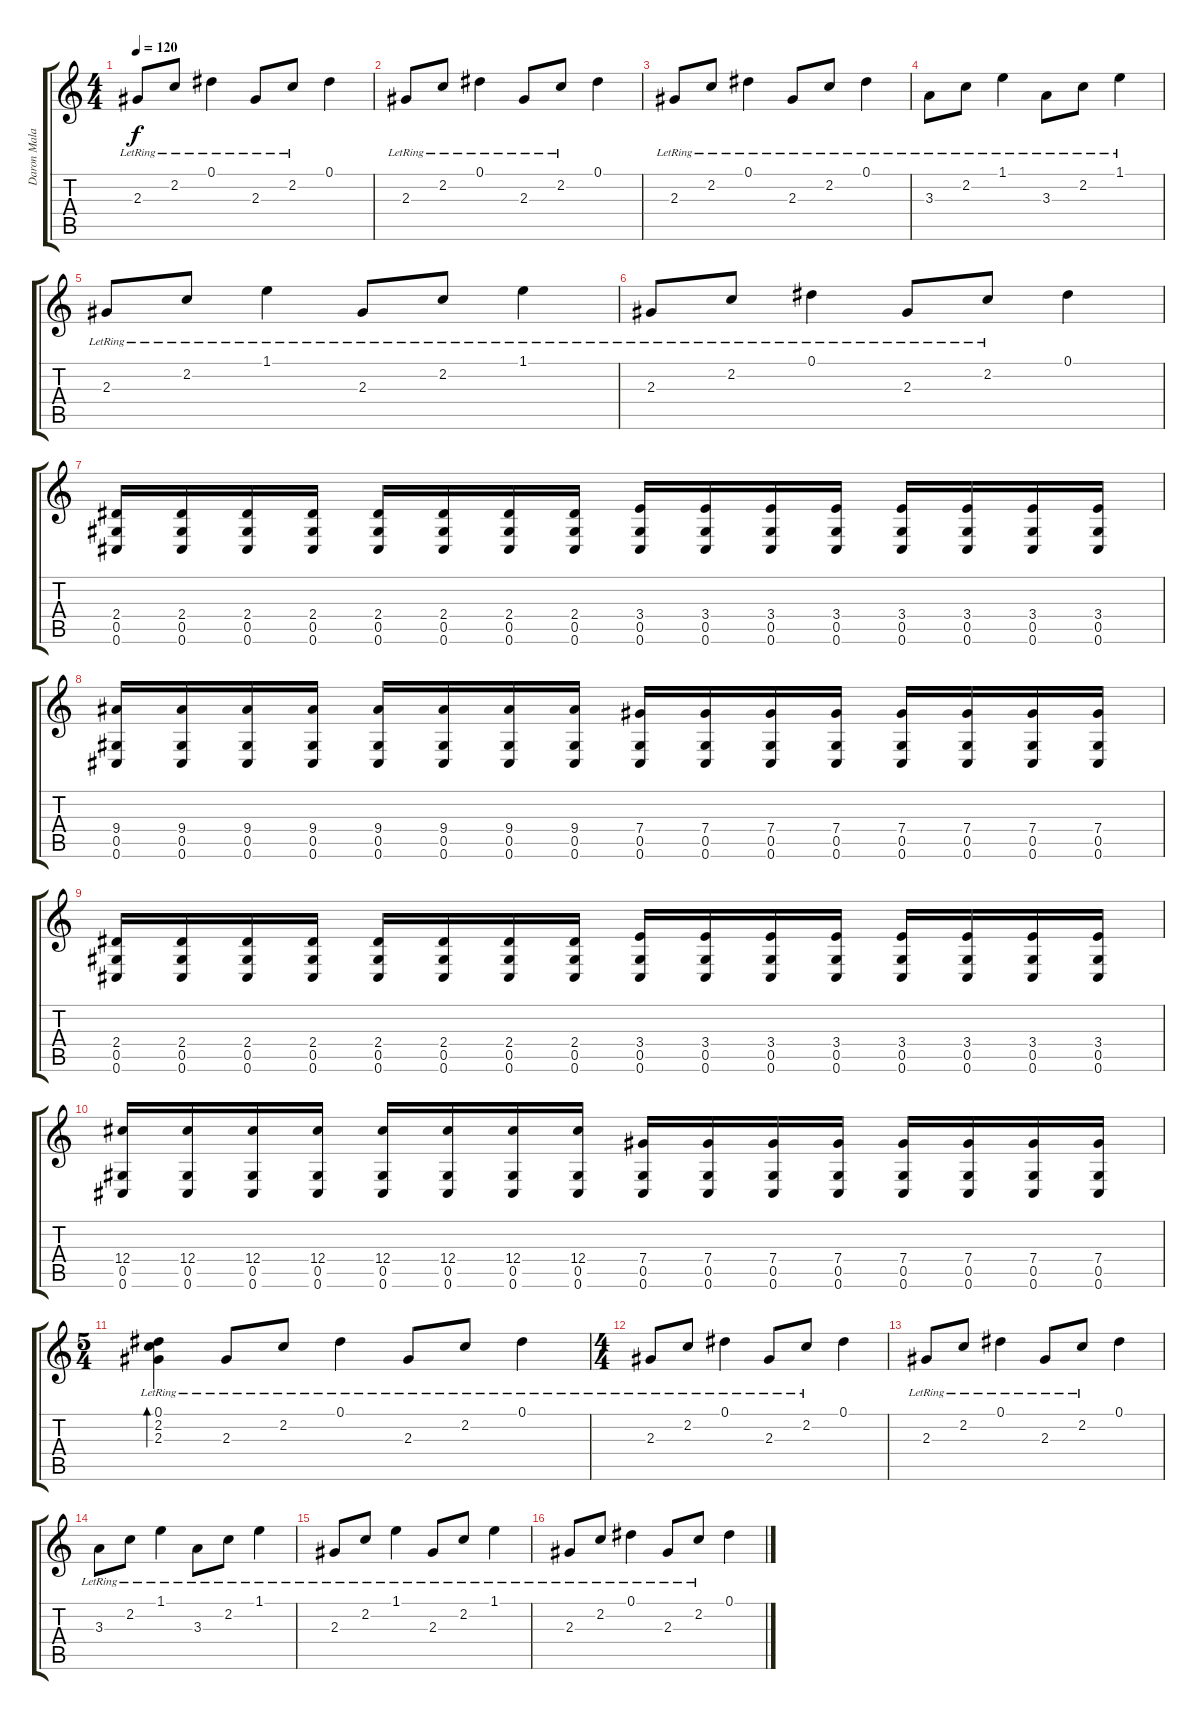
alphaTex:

\track ("Daron Malakian" "Daron Mala") {instrument acousticguitarnylon}
\staff {score tabs}
\tuning (Eb4 Bb3 Gb3 Db3 Ab2 Db2) {hide}
\ts (4 4)
\tempo 120
\clef g2
\ks c
2.3{lr}.8{dy f} 2.2{lr}.8 0.1{lr}.4 2.3{lr}.8 2.2{lr}.8 0.1.4 |
2.3{lr}.8 2.2{lr}.8 0.1{lr}.4 2.3{lr}.8 2.2{lr}.8 0.1.4 |
2.3{lr}.8 2.2{lr}.8 0.1{lr}.4 2.3{lr}.8 2.2{lr}.8 0.1{lr}.4 |
3.3{lr}.8 2.2{lr}.8 1.1{lr}.4 3.3{lr}.8 2.2{lr}.8 1.1{lr}.4 |
2.3{lr}.8 2.2{lr}.8 1.1{lr}.4 2.3{lr}.8 2.2{lr}.8 1.1{lr}.4 |
2.3{lr}.8 2.2{lr}.8 0.1{lr}.4 2.3{lr}.8 2.2{lr}.8 0.1.4 |
(2.4 0.5 0.6).16 (2.4 0.5 0.6).16 (2.4 0.5 0.6).16 (2.4 0.5 0.6).16 (2.4 0.5 0.6).16 (2.4 0.5 0.6).16 (2.4 0.5 0.6).16 (2.4 0.5 0.6).16 (3.4 0.5 0.6).16 (3.4 0.5 0.6).16 (3.4 0.5 0.6).16 (3.4 0.5 0.6).16 (3.4 0.5 0.6).16 (3.4 0.5 0.6).16 (3.4 0.5 0.6).16 (3.4 0.5 0.6).16 |
(9.4 0.5 0.6).16 (9.4 0.5 0.6).16 (9.4 0.5 0.6).16 (9.4 0.5 0.6).16 (9.4 0.5 0.6).16 (9.4 0.5 0.6).16 (9.4 0.5 0.6).16 (9.4 0.5 0.6).16 (7.4 0.5 0.6).16 (7.4 0.5 0.6).16 (7.4 0.5 0.6).16 (7.4 0.5 0.6).16 (7.4 0.5 0.6).16 (7.4 0.5 0.6).16 (7.4 0.5 0.6).16 (7.4 0.5 0.6).16 |
(2.4 0.5 0.6).16 (2.4 0.5 0.6).16 (2.4 0.5 0.6).16 (2.4 0.5 0.6).16 (2.4 0.5 0.6).16 (2.4 0.5 0.6).16 (2.4 0.5 0.6).16 (2.4 0.5 0.6).16 (3.4 0.5 0.6).16 (3.4 0.5 0.6).16 (3.4 0.5 0.6).16 (3.4 0.5 0.6).16 (3.4 0.5 0.6).16 (3.4 0.5 0.6).16 (3.4 0.5 0.6).16 (3.4 0.5 0.6).16 |
(12.4 0.5 0.6).16 (12.4 0.5 0.6).16 (12.4 0.5 0.6).16 (12.4 0.5 0.6).16 (12.4 0.5 0.6).16 (12.4 0.5 0.6).16 (12.4 0.5 0.6).16 (12.4 0.5 0.6).16 (7.4 0.5 0.6).16 (7.4 0.5 0.6).16 (7.4 0.5 0.6).16 (7.4 0.5 0.6).16 (7.4 0.5 0.6).16 (7.4 0.5 0.6).16 (7.4 0.5 0.6).16 (7.4 0.5 0.6).16 |
\ts (5 4)
(0.1{lr} 2.2{lr} 2.3{lr}).4{bd 480} 2.3{lr}.8 2.2{lr}.8 0.1{lr}.4 2.3{lr}.8 2.2{lr}.8 0.1{lr}.4 |
\ts (4 4)
2.3{lr}.8 2.2{lr}.8 0.1{lr}.4 2.3{lr}.8 2.2{lr}.8 0.1.4 |
2.3{lr}.8 2.2{lr}.8 0.1{lr}.4 2.3{lr}.8 2.2{lr}.8 0.1.4 |
3.3{lr}.8 2.2{lr}.8 1.1{lr}.4 3.3{lr}.8 2.2{lr}.8 1.1{lr}.4 |
2.3{lr}.8 2.2{lr}.8 1.1{lr}.4 2.3{lr}.8 2.2{lr}.8 1.1{lr}.4 |
2.3{lr}.8 2.2{lr}.8 0.1{lr}.4 2.3{lr}.8 2.2{lr}.8 0.1.4
